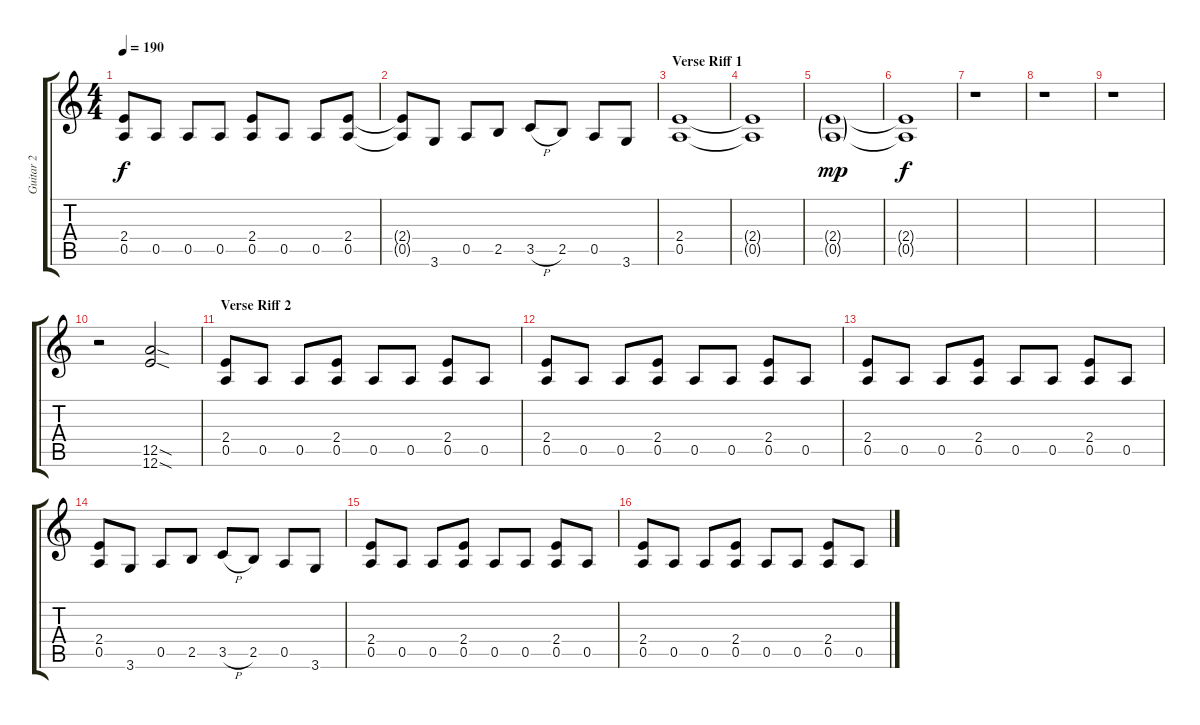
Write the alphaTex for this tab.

\track ("Guitar 2" "Guitar 2") {instrument overdrivenguitar}
\staff {score tabs}
\tuning (E4 B3 G3 D3 A2 E2) {hide}
\ts (4 4)
\tempo 190
\clef g2
\ks c
(2.4 0.5).8{dy f} 0.5.8 0.5.8 0.5.8 (2.4 0.5).8 0.5.8 0.5.8 (2.4 0.5).8 |
(2.4{t} 0.5{t}).8 3.6.8 0.5.8 2.5.8 3.5{h}.8 2.5.8 0.5.8 3.6.8 |
\section ("" "Verse Riff 1")
(2.4 0.5).1 |
(2.4{t} 0.5{t}).1 |
(2.4{g} 0.5{g}).1{dy mp} |
(2.4{t} 0.5{t}).1{dy f} |
r.1 |
r.1 |
r.1 |
r.2 (12.5{sod} 12.6{sod}).2 |
\section ("" "Verse Riff 2")
(2.4 0.5).8 0.5.8 0.5.8 (2.4 0.5).8 0.5.8 0.5.8 (2.4 0.5).8 0.5.8 |
(2.4 0.5).8 0.5.8 0.5.8 (2.4 0.5).8 0.5.8 0.5.8 (2.4 0.5).8 0.5.8 |
(2.4 0.5).8 0.5.8 0.5.8 (2.4 0.5).8 0.5.8 0.5.8 (2.4 0.5).8 0.5.8 |
(2.4 0.5).8 3.6.8 0.5.8 2.5.8 3.5{h}.8 2.5.8 0.5.8 3.6.8 |
(2.4 0.5).8 0.5.8 0.5.8 (2.4 0.5).8 0.5.8 0.5.8 (2.4 0.5).8 0.5.8 |
(2.4 0.5).8 0.5.8 0.5.8 (2.4 0.5).8 0.5.8 0.5.8 (2.4 0.5).8 0.5.8
